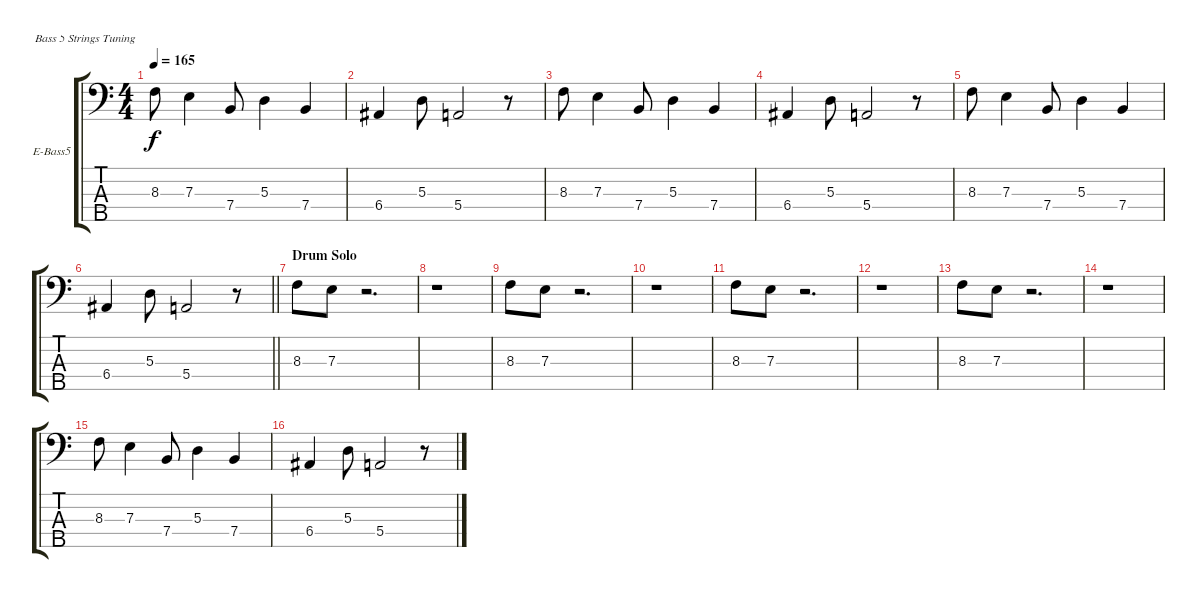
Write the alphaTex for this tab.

\bracketExtendMode groupsimilarinstruments
\firstSystemTrackNameOrientation horizontal
\otherSystemsTrackNameOrientation horizontal
\track ("Bass" "E-Bass5") {instrument electricbassfinger}
\staff {score tabs}
\tuning (G2 D2 A1 E1 B0)
\ts (4 4)
\tempo 165
\clef f4
\scale
0.333333
\ks c
8.3.8{dy f} 7.3.4 7.4.8 5.3.4 7.4.4 |
\scale
0.333333 6.4.4 5.3.8 5.4.2 r.8 |
\scale
0.333333 8.3.8 7.3.4 7.4.8 5.3.4 7.4.4 |
\scale
0.333333 6.4.4 5.3.8 5.4.2 r.8 |
\scale
0.333333 8.3.8 7.3.4 7.4.8 5.3.4 7.4.4 |
\scale
0.333333
\barLineRight lightlight
6.4.4 5.3.8 5.4.2 r.8 |
\section ("" "Drum Solo")
\scale
0.333333 8.3.8 7.3.8 r.2{d} |
\scale
0.333333 r.1 |
\scale
0.333333 8.3.8 7.3.8 r.2{d} |
\scale
0.333333 r.1 |
\scale
0.333333 8.3.8 7.3.8 r.2{d} |
\scale
0.333333 r.1 |
\scale
0.333333 8.3.8 7.3.8 r.2{d} |
\scale
0.333333 r.1 |
\scale
0.333333 8.3.8 7.3.4 7.4.8 5.3.4 7.4.4 |
\scale
0.333333 6.4.4 5.3.8 5.4.2 r.8
